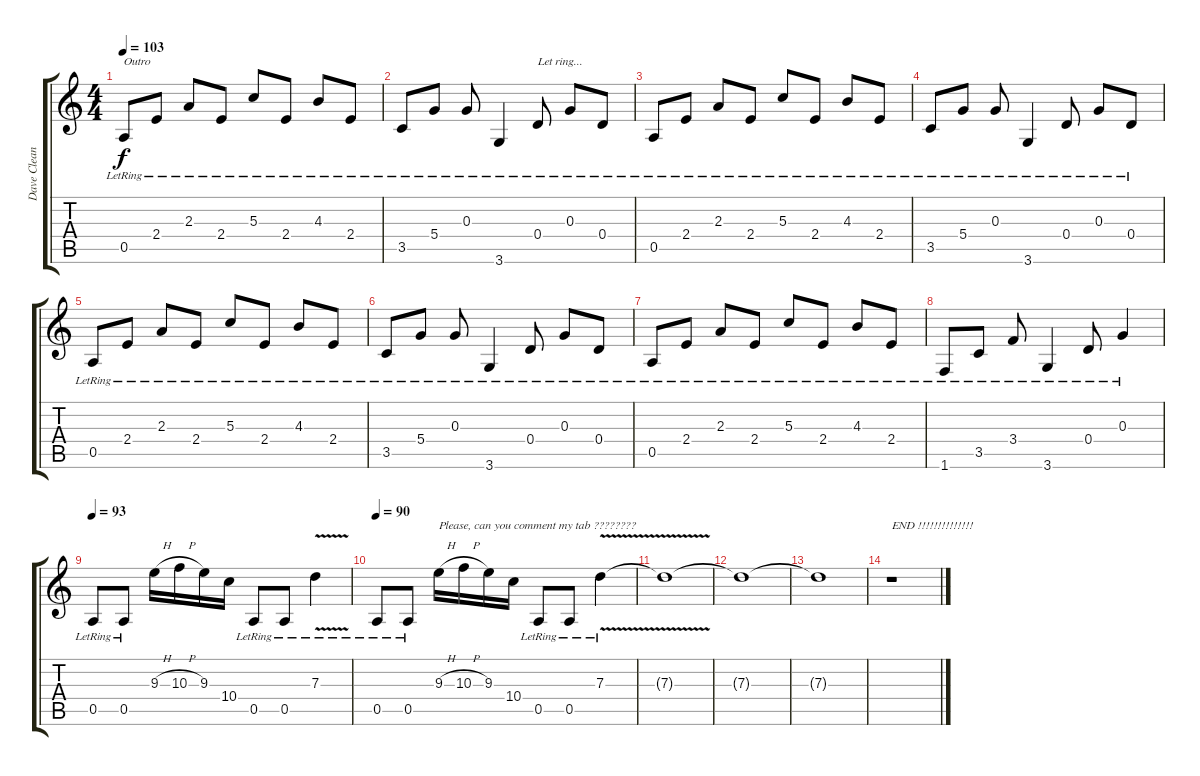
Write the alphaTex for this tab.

\track ("Dave Clean" "Dave Clean") {instrument electricguitarclean}
\staff {score tabs}
\tuning (E4 B3 G3 D3 A2 E2) {hide}
\ts (4 4)
\tempo 103
\clef g2
\ks c
0.5{lr}.8{txt "Outro" dy f} 2.4{lr}.8 2.3{lr}.8 2.4{lr}.8 5.3{lr}.8 2.4{lr}.8 4.3{lr}.8 2.4{lr}.8 |
3.5{lr}.8 5.4{lr}.8 0.3{lr}.8 3.6{lr}.4 0.4{lr}.8{txt "Let ring..."} 0.3{lr}.8 0.4{lr}.8 |
0.5{lr}.8 2.4{lr}.8 2.3{lr}.8 2.4{lr}.8 5.3{lr}.8 2.4{lr}.8 4.3{lr}.8 2.4{lr}.8 |
3.5{lr}.8 5.4{lr}.8 0.3{lr}.8 3.6{lr}.4 0.4{lr}.8 0.3{lr}.8 0.4{lr}.8 |
0.5{lr}.8 2.4{lr}.8 2.3{lr}.8 2.4{lr}.8 5.3{lr}.8 2.4{lr}.8 4.3{lr}.8 2.4{lr}.8 |
3.5{lr}.8 5.4{lr}.8 0.3{lr}.8 3.6{lr}.4 0.4{lr}.8 0.3{lr}.8 0.4{lr}.8 |
0.5{lr}.8 2.4{lr}.8 2.3{lr}.8 2.4{lr}.8 5.3{lr}.8 2.4{lr}.8 4.3{lr}.8 2.4{lr}.8 |
1.6{lr}.8 3.5{lr}.8 3.4{lr}.8 3.6{lr}.4 0.4{lr}.8 0.3{lr}.4 |
\tempo 93
0.5{lr}.8 0.5{lr}.8 9.3{h}.16 10.3{h}.16 9.3.16 10.4.16 0.5{lr}.8 0.5{lr}.8 7.3{v lr}.4 |
\tempo 90
0.5{lr}.8 0.5{lr}.8 9.3{h}.16{txt "Please, can you comment my tab ????????"} 10.3{h}.16 9.3.16 10.4.16 0.5{lr}.8 0.5{lr}.8 7.3{v lr}.4 |
7.3{t}.1 |
7.3{t}.1 |
7.3{t}.1 |
r.1{txt "END !!!!!!!!!!!!!!"}
